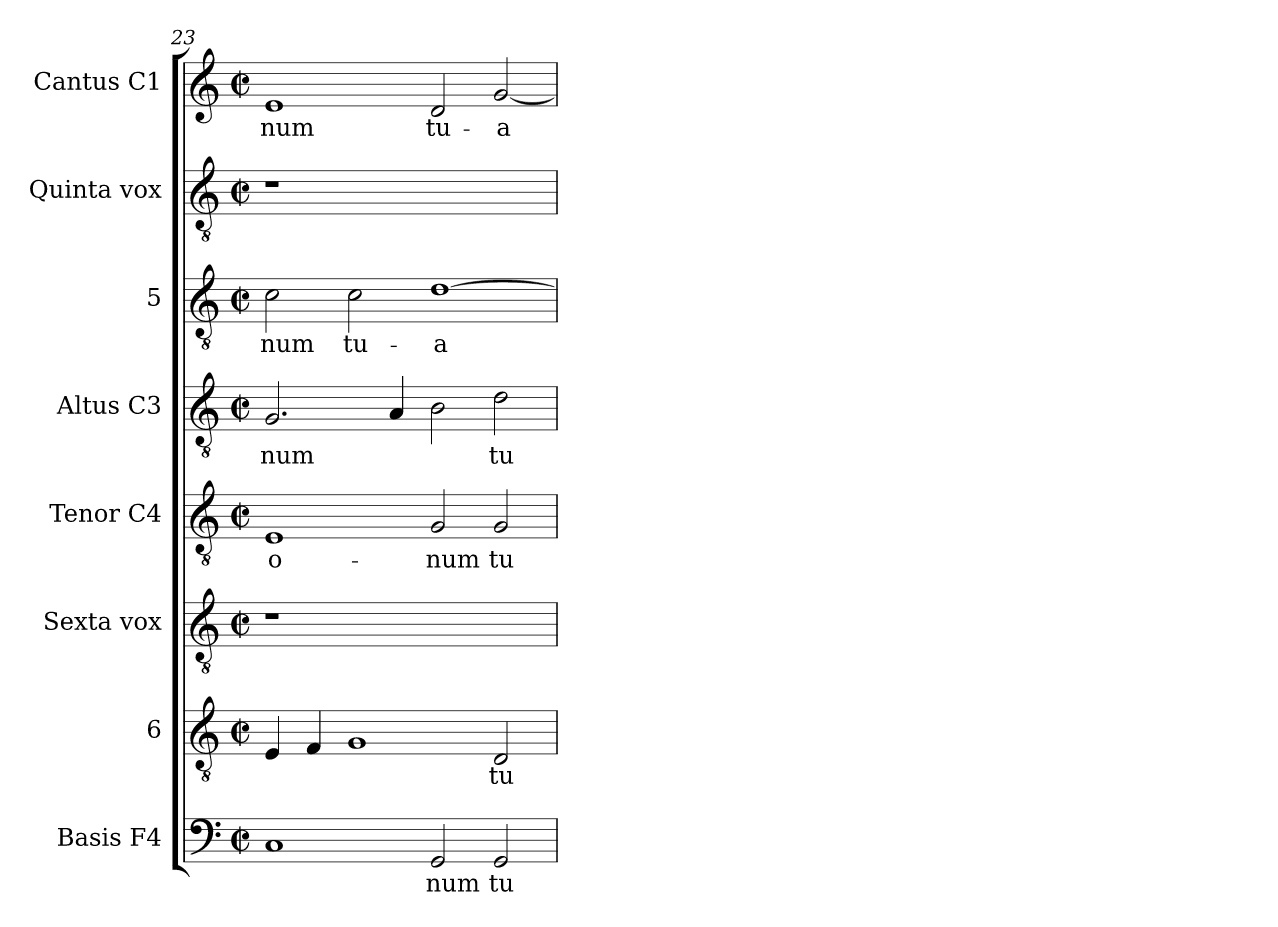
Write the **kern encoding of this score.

**kern	**text	**kern	**text	**kern	**kern	**text	**kern	**text	**kern	**text	**kern	**kern	**text
*part8	*part8	*part7	*part7	*part6	*part5	*part5	*part4	*part4	*part3	*part3	*part2	*part1	*part1
*staff8	*staff8	*staff7	*staff7	*staff6	*staff5	*staff5	*staff4	*staff4	*staff3	*staff3	*staff2	*staff1	*staff1
*I"Basis  F4	*	*I"6	*	*I"Sexta  vox	*I"Tenor  C4	*	*I"Altus  C3	*	*I"5	*	*I"Quinta  vox	*I"Cantus  C1	*
*I'B	*	*	*	*	*I'T	*	*I'A	*	*	*	*	*I'C	*
!!LO:LB:g=z
*clefF4	*	*clefGv2	*	*clefGv2	*clefGv2	*	*clefGv2	*	*clefGv2	*	*clefGv2	*clefG2	*
*k[]	*	*k[]	*	*k[]	*k[]	*	*k[]	*	*k[]	*	*k[]	*k[]	*
*C:	*	*C:	*	*C:	*C:	*	*C:	*	*C:	*	*C:	*C:	*
*M2/2	*	*M2/2	*	*M2/2	*M2/2	*	*M2/2	*	*M2/2	*	*M2/2	*M2/2	*
*met(c|)	*	*met(c|)	*	*met(c|)	*met(c|)	*	*met(c|)	*	*met(c|)	*	*met(c|)	*met(c|)	*
=23	=23	=23	=23	=23	=23	=23	=23	=23	=23	=23	=23	=23	=23
!	!LO:LY:b:cj	!	!LO:LY:b:cj	!	!	!LO:LY:b:cj	!	!LO:LY:b:cj	!	!LO:LY:b:cj	!	!	!LO:LY:b:cj
1C	--	4E/	.	1r	1E	-o-	2.G/	-num	2c\	-num	1r	1e	-num
!	!	!	!LO:LY:b:cj	!	!	!	!	!	!	!	!	!	!
.	.	4F/	.	.	.	.	.	.	.	.	.	.	.
!	!	!	!LO:LY:b:cj	!	!	!	!	!	!	!LO:LY:b:cj	!	!	!
.	.	1G	.	.	.	.	.	.	2c\	tu-	.	.	.
!	!	!	!	!	!	!	!	!LO:LY:b:cj	!	!	!	!	!
.	.	.	.	.	.	.	4A/	.	.	.	.	.	.
!	!LO:LY:b:cj	!	!	!	!	!LO:LY:b:cj	!	!LO:LY:b:cj	!	!LO:LY:b:cj	!	!	!LO:LY:b:cj
2GG/	-num	.	.	1ryy	2G/	-num	2B\	.	[>1d	-a-	1ryy	2d/	tu-
!	!LO:LY:b:cj	!	!LO:LY:b:cj	!	!	!LO:LY:b:cj	!	!LO:LY:b:cj	!	!	!	!	!LO:LY:b:cj
2GG/	tu-	2D/	tu-	.	2G/	tu-	2d\	tu-	.	.	.	[<2g/	-a-
=	=	=	=	=	=	=	=	=	=	=	=	=	=
*-	*-	*-	*-	*-	*-	*-	*-	*-	*-	*-	*-	*-	*-
